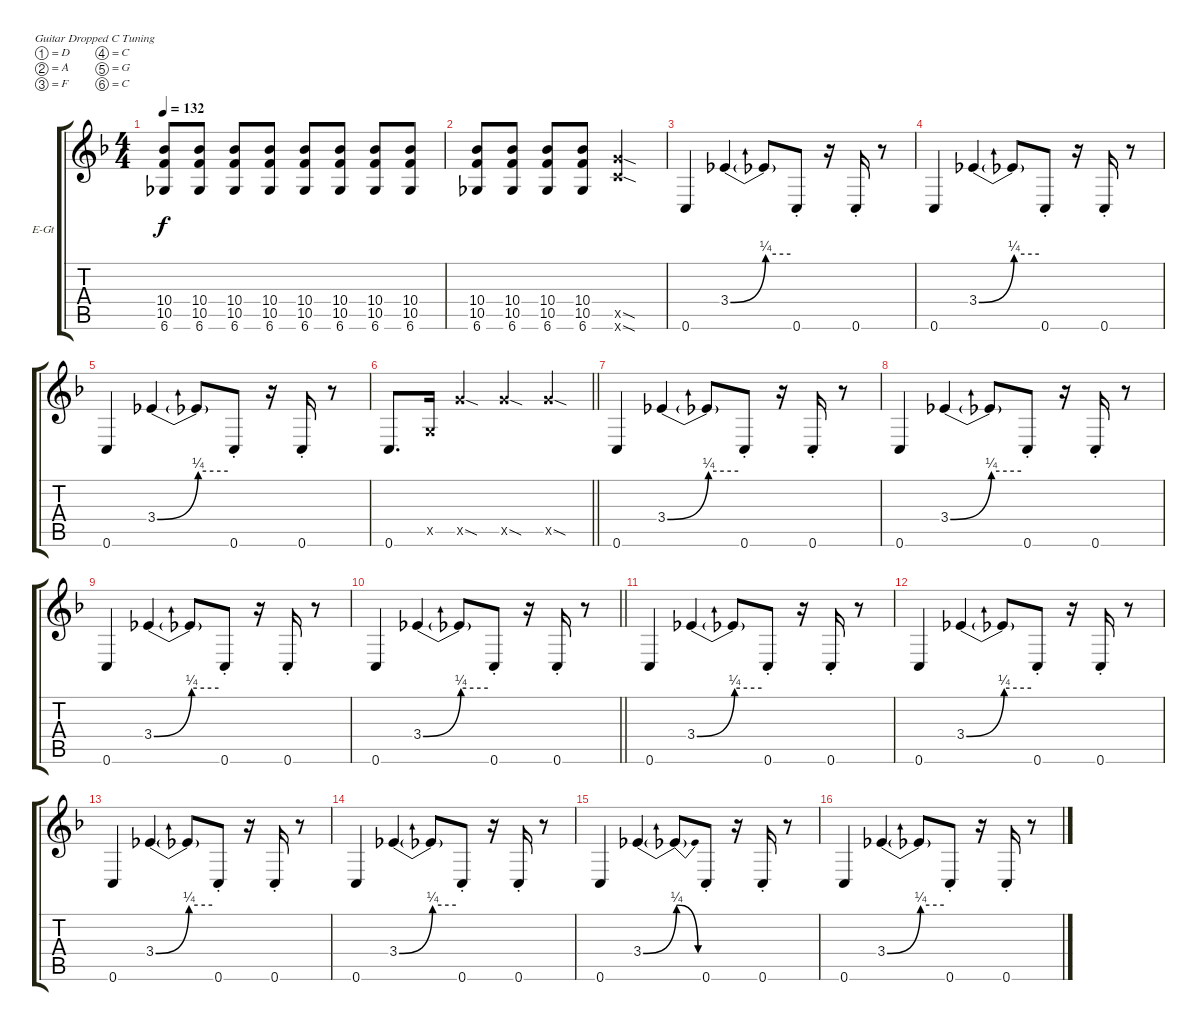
\bracketExtendMode groupsimilarinstruments
\firstSystemTrackNameOrientation horizontal
\otherSystemsTrackNameOrientation horizontal
\track ("Untitled" "E-Gt") {instrument overdrivenguitar}
\staff {score tabs}
\tuning (D4 A3 F3 C3 G2 C2)
\ts (4 4)
\tempo 132
\clef g2
\ks f
(10.4 10.5 6.6).8{dy f} (10.4 10.5 6.6).8 (10.4 10.5 6.6).8 (10.4 10.5 6.6).8 (10.4 10.5 6.6).8 (10.4 10.5 6.6).8 (10.4 10.5 6.6).8 (10.4 10.5 6.6).8 |
(10.4 10.5 6.6).8 (10.4 10.5 6.6).8 (10.4 10.5 6.6).8 (10.4 10.5 6.6).8 (12.5{sod x} 12.6{sod x}).2 |
0.6.4 3.4{be (bend 0 0 60 1)}.4 3.4{be (hold 0 1 60 1) t}.8 0.6{st}.8 r.16 0.6{st}.16 r.8 |
0.6.4 3.4{be (bend 0 0 60 1)}.4 3.4{be (hold 0 1 60 1) t}.8 0.6{st}.8 r.16 0.6{st}.16 r.8 |
0.6.4 3.4{be (bend 0 0 60 1)}.4 3.4{be (hold 0 1 60 1) t}.8 0.6{st}.8 r.16 0.6{st}.16 r.8 |
\barLineRight lightlight
0.6.8{d} 0.5{x}.16 12.5{sod x}.4 12.5{sod x}.4 12.5{sod x}.4 |
0.6.4 3.4{be (bend 0 0 60 1)}.4 3.4{be (hold 0 1 60 1) t}.8 0.6{st}.8 r.16 0.6{st}.16 r.8 |
0.6.4 3.4{be (bend 0 0 60 1)}.4 3.4{be (hold 0 1 60 1) t}.8 0.6{st}.8 r.16 0.6{st}.16 r.8 |
0.6.4 3.4{be (bend 0 0 60 1)}.4 3.4{be (hold 0 1 60 1) t}.8 0.6{st}.8 r.16 0.6{st}.16 r.8 |
\barLineRight lightlight
0.6.4 3.4{be (bend 0 0 60 1)}.4 3.4{be (hold 0 1 60 1) t}.8 0.6{st}.8 r.16 0.6{st}.16 r.8 |
0.6.4 3.4{be (bend 0 0 60 1)}.4 3.4{be (hold 0 1 60 1) t}.8 0.6{st}.8 r.16 0.6{st}.16 r.8 |
0.6.4 3.4{be (bend 0 0 60 1)}.4 3.4{be (hold 0 1 60 1) t}.8 0.6{st}.8 r.16 0.6{st}.16 r.8 |
0.6.4 3.4{be (bend 0 0 60 1)}.4 3.4{be (hold 0 1 60 1) t}.8 0.6{st}.8 r.16 0.6{st}.16 r.8 |
0.6.4 3.4{be (bend 0 0 60 1)}.4 3.4{be (hold 0 1 60 1) t}.8 0.6{st}.8 r.16 0.6{st}.16 r.8 |
0.6.4 3.4{be (bend 0 0 60 1)}.4 3.4{be (release 0 1 60 0) t}.8 0.6{st}.8 r.16 0.6{st}.16 r.8 |
0.6.4 3.4{be (bend 0 0 60 1)}.4 3.4{be (hold 0 1 60 1) t}.8 0.6{st}.8 r.16 0.6{st}.16 r.8
